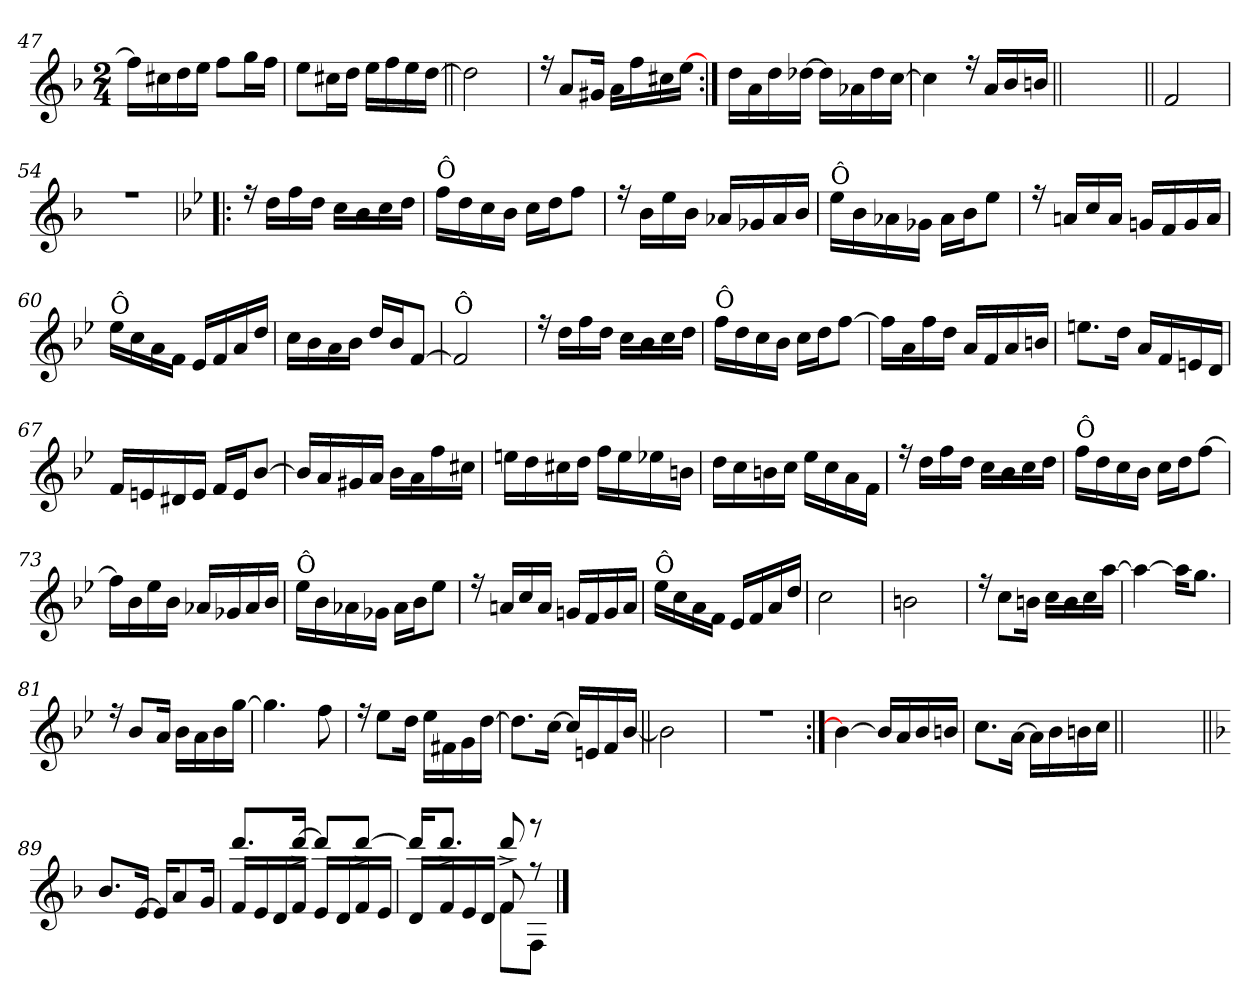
**kern
*part1
*staff1
*clefG2
*k[b-]
*F:
*M2/4
=47
*^
16ff\LL]	2ryy
16cc#X\	.
16dd\	.
16ee\JJ	.
8ff\L	.
16gg\L	.
16ff\JJ	.
=48	=48
8ee\L	2ryy
16cc#X\L	.
16dd\JJ	.
16ee\LL	.
16ff\	.
16ee\	.
[<16dd\JJ	.
=49||	=49||
2dd\]	2ryy
=50	=50
16ree	2ryy
8a/L	.
16g#X/Jk	.
16a\LL	.
16ff\	.
16cc#X\	.
[<16ee\JJ	.
!!LO:LB:g=z	!!
=51:|!	=51:|!
16dd\LL	4ryy
16a\	.
16dd\	.
[<16dd-X\JJ	.
16dd-\LL]	4ryy
16a-X\	.
16dd-\	.
[<16cc\JJ	.
=52	=52
4cc\]	2ryy
16ree	.
16a/LL	.
16b-/	.
16bn/JJ	.
*v	*v
=52X1||
*stria0
(<2ryy
=53||
*stria5
*^
2f/)	2ryy
=54	=54
!LO:N:vis=1	!
2r	2ryy
!!LO:LB:g=z	!!
=55!|:	=55!|:
*k[b-e-]	*
*B-:	*
16ree	2ryy
16dd\LL	.
16ff\	.
16dd\JJ	.
16cc\LL	.
16b-\	.
16cc\	.
16dd\JJ	.
=56	=56
!LO:TX:a:t=Ô	!
16ff\LL	2ryy
16dd\	.
16cc\	.
16b-\JJ	.
16cc\LL	.
16dd\J	.
8ff\J	.
=57	=57
16ree	2ryy
16b-\LL	.
16ee-\	.
16b-\JJ	.
16a-X/LL	.
16g-X/	.
16a-/	.
16b-/JJ	.
=58	=58
!LO:TX:a:t=Ô	!
16ee-\LL	2ryy
16b-\	.
16a-X\	.
16g-X\JJ	.
16a-\LL	.
16b-\J	.
8ee-\J	.
=59	=59
16ree	2ryy
16an/LL	.
16cc/	.
16a/JJ	.
16gn/LL	.
16f/	.
16g/	.
16a/JJ	.
!!LO:LB:g=z	!!
=60	=60
!LO:TX:a:t=Ô	!
16ee-\LL	2ryy
16cc\	.
16a\	.
16f\JJ	.
16e-/LL	.
16f/	.
16a/	.
16dd/JJ	.
=61	=61
16cc\LL	2ryy
16b-\	.
16a\	.
16b-\JJ	.
16dd/LL	.
16b-/J	.
[>8f/J	.
=62	=62
!LO:TX:a:t=Ô	!
2f/]	2ryy
=63	=63
16ree	2ryy
16dd\LL	.
16ff\	.
16dd\JJ	.
16cc\LL	.
16b-\	.
16cc\	.
16dd\JJ	.
=64	=64
!LO:TX:a:t=Ô	!
16ff\LL	2ryy
16dd\	.
16cc\	.
16b-\JJ	.
16cc\LL	.
16dd\J	.
[<8ff\J	.
!!LO:LB:g=z	!!
=65	=65
16ff\LL]	2ryy
16a\	.
16ff\	.
16dd\JJ	.
16a/LL	.
16f/	.
16a/	.
16bn/JJ	.
=66	=66
8.een\L	2ryy
16dd\Jk	.
16a/LL	.
16f/	.
16en/	.
16d/JJ	.
=67	=67
16f/LL	2ryy
16en/	.
16d#X/	.
16e/JJ	.
16f/LL	.
16e/J	.
[>8b-/J	.
=68	=68
16b-/LL]	2ryy
16a/	.
16g#X/	.
16a/JJ	.
16b-\LL	.
16a\	.
16ff\	.
16cc#X\JJ	.
=69	=69
16een\LL	4ryy
16dd\	.
16cc#X\	.
16dd\JJ	.
16ff\LL	4ryy
16ee\	.
16ee-X\	.
16bn\JJ	.
!!LO:LB:g=z	!!
=70	=70
16dd\LL	4ryy
16cc\	.
16bn\	.
16cc\JJ	.
16ee-\LL	4ryy
16cc\	.
16a\	.
16f\JJ	.
=71	=71
16ree	2ryy
16dd\LL	.
16ff\	.
16dd\JJ	.
16cc\LL	.
16b-\	.
16cc\	.
16dd\JJ	.
=72	=72
!LO:TX:a:t=Ô	!
16ff\LL	2ryy
16dd\	.
16cc\	.
16b-\JJ	.
16cc\LL	.
16dd\J	.
[<8ff\J	.
=73	=73
16ff\LL]	2ryy
16b-\	.
16ee-\	.
16b-\JJ	.
16a-X/LL	.
16g-X/	.
16a-/	.
16b-/JJ	.
=74	=74
!LO:TX:a:t=Ô	!
16ee-\LL	2ryy
16b-\	.
16a-X\	.
16g-X\JJ	.
16a-\LL	.
16b-\J	.
8ee-\J	.
!!LO:LB:g=z	!!
=75	=75
16ree	2ryy
16an/LL	.
16cc/	.
16a/JJ	.
16gn/LL	.
16f/	.
16g/	.
16a/JJ	.
=76	=76
!LO:TX:a:t=Ô	!
16ee-\LL	2ryy
16cc\	.
16a\	.
16f\JJ	.
16e-/LL	.
16f/	.
16a/	.
16dd/JJ	.
=77	=77
2cc\	2ryy
=78	=78
2bn\	2ryy
=79	=79
16ree	2ryy
8cc\L	.
16bn\Jk	.
16cc\LL	.
16b\	.
16cc\	.
[<16aa\JJ	.
=80	=80
4aa\_	2ryy
16aa\KL]	.
8.gg\J	.
!!LO:LB:g=z	!!
=81	=81
16ree	2ryy
8b-/L	.
16a/Jk	.
16b-\LL	.
16a\	.
16b-\	.
[<16gg\JJ	.
=82	=82
4.gg\]	2ryy
8ff\	.
=83	=83
16ree	2ryy
8ee-\L	.
16dd\Jk	.
16ee-\LL	.
16f#X\	.
16g\	.
[<16dd\JJ	.
=84	=84
8.dd\L]	4ryy
[<16cc\Jk	.
16cc/LL]	4ryy
16en/	.
16f/	.
[>16b-/JJ	.
=85||	=85||
2b-\]	2ryy
=86	=86
!LO:N:vis=1	!
2r	2ryy
!!LO:LB:g=z	!!
=87:|!	=87:|!
4b-\_	4ryy
16b-/LL]	4ryy
16a/	.
16b-/	.
16bn/JJ	.
=88	=88
8.cc\L	2ryy
[<16a\Jk	.
16a\LL]	.
16b-\	.
16bn\	.
16cc\JJ	.
*v	*v
=88X2||
*stria0
(<2ryy
=89||
*stria5
*k[b-]
*F:
*^
8.b-/L)	2ryy
[>16e/Jk	.
16e/KL]	.
8a/	.
16g/Jk	.
=90	=90
*	*^
16f/LL	8.F/yy 8.A/yy 8.c/yyL	8.ddd!/L
16e/	.	.
16d/	.	.
16f^>/JJ	[16F/yy [16A/yy [16c/yyJk	[16ddd!/Jk
16e/LL	8F/yy] 8A/yy] 8c/yy]L	8ddd!/L]
16d/	.	.
16f^>/	[8F/yy [8A/yy [8c/yyJ	[8ddd!/J
16e/JJ	.	.
=91	=91	=91
*	*	*^
16d/LL	4ryy	16F/yy] 16A/yy] 16c/yy]KL	16ddd!/KL]
16f^>/	.	8.F/yy 8.A/yy 8.c/yyJ	8.ddd!/J
16e/	.	.	.
16d/JJ	.	.	.
8f^>/	8f!\L	8F/yy 8A/yy 8c/yy	8ddd!/
8ree	8F!\J	8ryy	8rfff
*v	*v	*v	*v
==
*-
